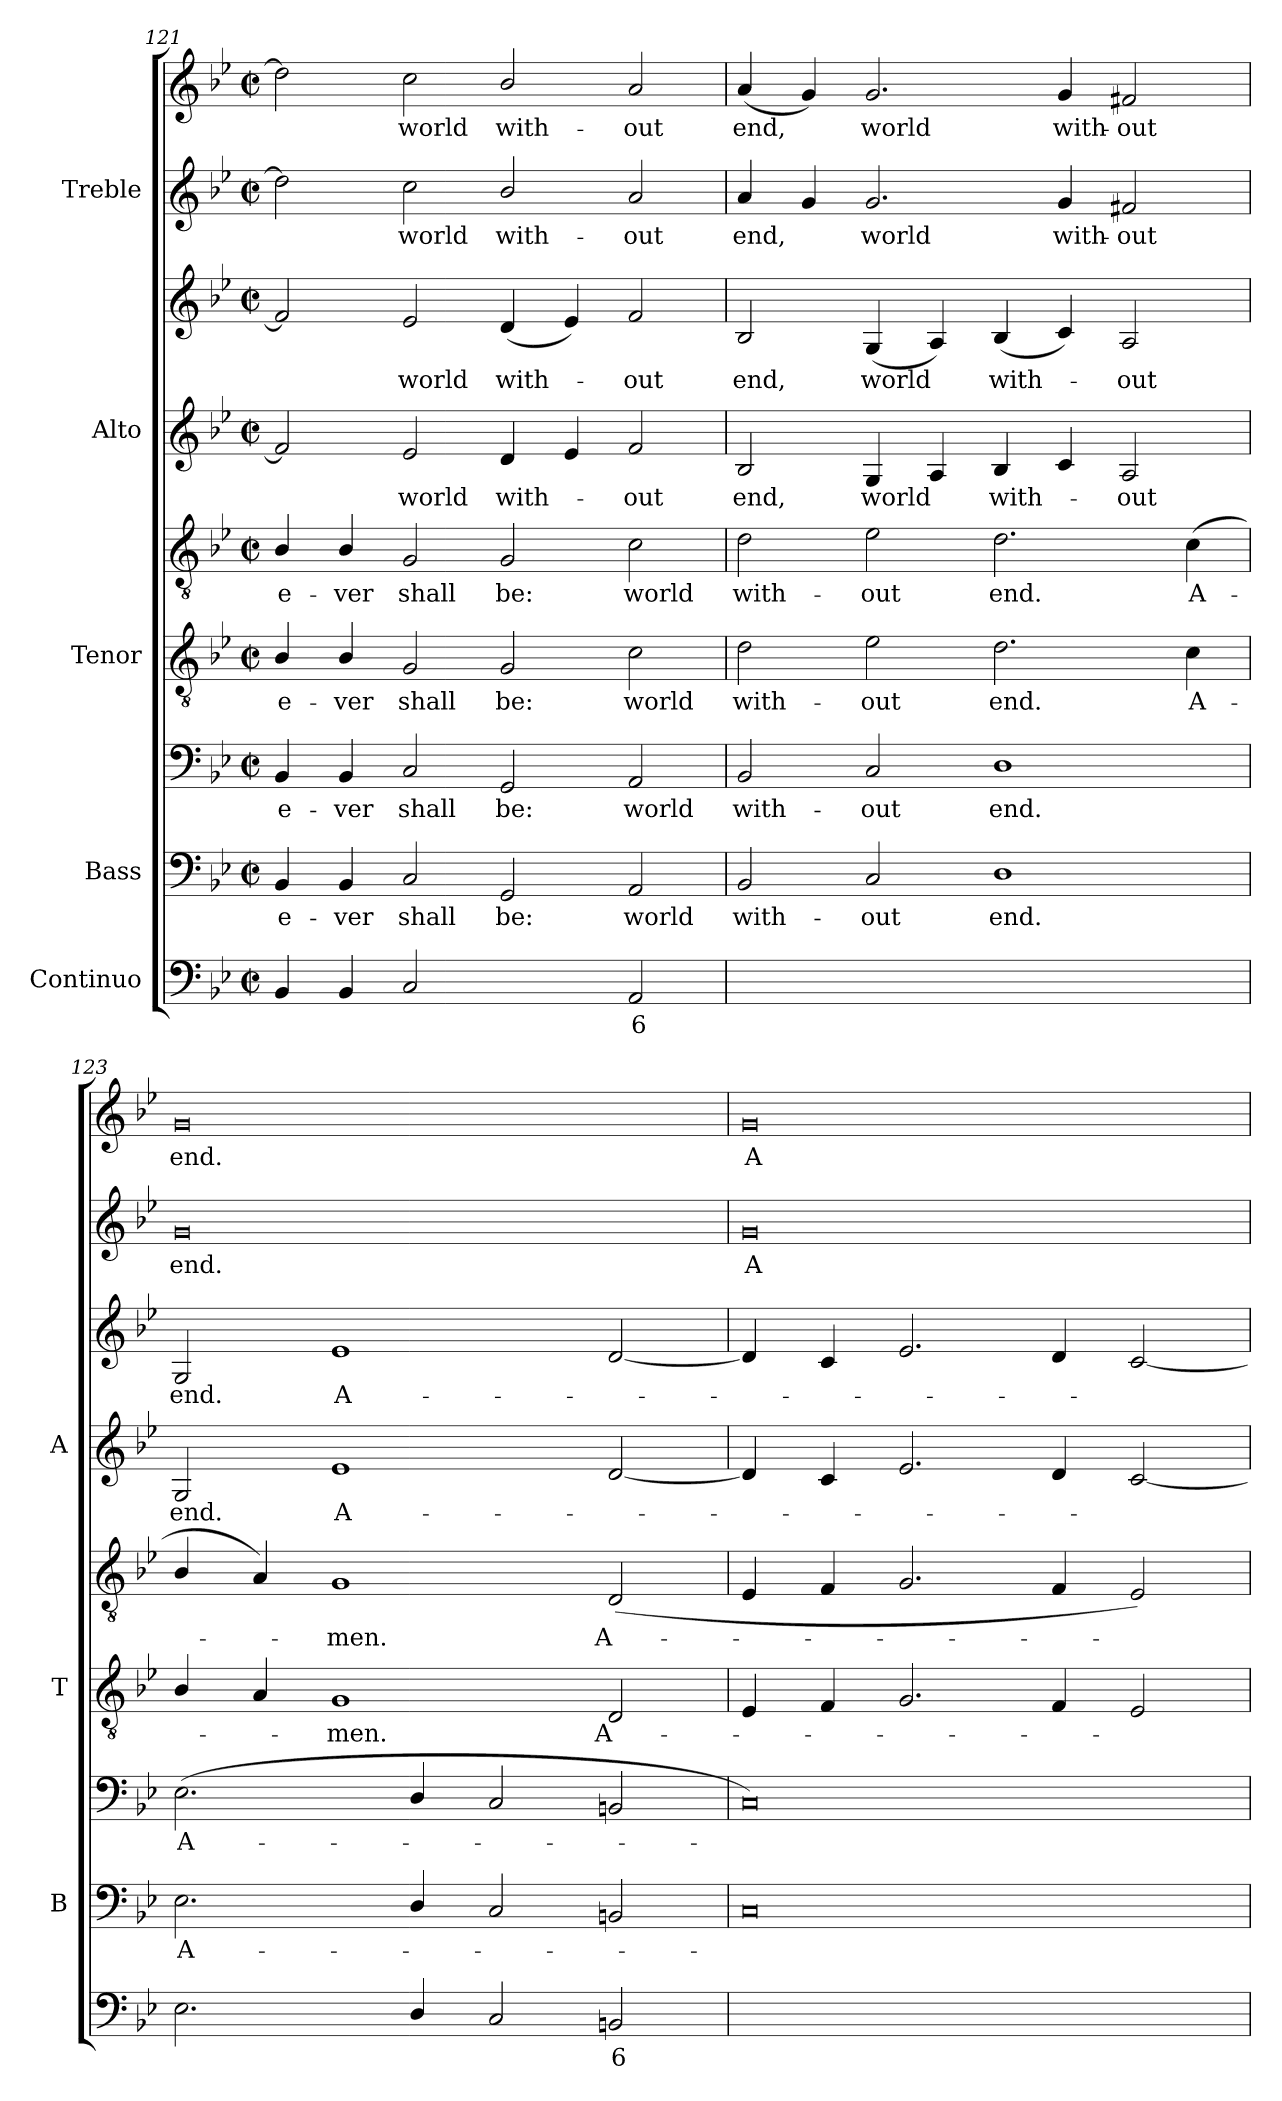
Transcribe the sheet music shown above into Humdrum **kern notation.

**kern	**text	**text	**kern	**text	**kern	**text	**kern	**text	**kern	**text	**kern	**text	**kern	**text	**kern	**text	**kern	**text
*part5	*part5	*part5	*part4	*part4	*part4	*part4	*part3	*part3	*part3	*part3	*part2	*part2	*part2	*part2	*part1	*part1	*part1	*part1
*staff9	*staff9	*staff9	*staff8	*staff8	*staff7	*staff7	*staff6	*staff6	*staff5	*staff5	*staff4	*staff4	*staff3	*staff3	*staff2	*staff2	*staff1	*staff1
*I"Continuo	*	*	*I"Bass	*	*	*	*I"Tenor	*	*	*	*I"Alto	*	*	*	*I"Treble	*	*	*
*	*	*	*I'B	*	*	*	*I'T	*	*	*	*I'A	*	*	*	*	*	*	*
!!LO:LB:g=z
*clefF4	*	*	*clefF4	*	*clefF4	*	*clefGv2	*	*clefGv2	*	*clefG2	*	*clefG2	*	*clefG2	*	*clefG2	*
*k[b-e-]	*	*	*k[b-e-]	*	*k[b-e-]	*	*k[b-e-]	*	*k[b-e-]	*	*k[b-e-]	*	*k[b-e-]	*	*k[b-e-]	*	*k[b-e-]	*
*B-:	*	*	*B-:	*	*B-:	*	*B-:	*	*B-:	*	*B-:	*	*B-:	*	*B-:	*	*B-:	*
*M4/2	*	*	*M4/2	*	*M4/2	*	*M4/2	*	*M4/2	*	*M4/2	*	*M4/2	*	*M4/2	*	*M4/2	*
*met(c|)	*	*	*met(c|)	*	*met(c|)	*	*met(c|)	*	*met(c|)	*	*met(c|)	*	*met(c|)	*	*met(c|)	*	*met(c|)	*
=121	=121	=121	=121	=121	=121	=121	=121	=121	=121	=121	=121	=121	=121	=121	=121	=121	=121	=121
!	!	!	!	!LO:LY:b	!	!LO:LY:b	!	!LO:LY:b	!	!LO:LY:b	!	!	!	!	!	!	!	!
4BB-	.	.	4BB-	e-	4BB-	e-	4B-/	e-	4B-/	e-	2f]	.	2f]	.	2dd]	.	2dd]	.
!	!	!	!	!LO:LY:b	!	!LO:LY:b	!	!LO:LY:b	!	!LO:LY:b	!	!	!	!	!	!	!	!
4BB-	.	.	4BB-	-ver	4BB-	-ver	4B-/	-ver	4B-/	-ver	.	.	.	.	.	.	.	.
!	!	!	!	!LO:LY:b	!	!LO:LY:b	!	!LO:LY:b	!	!LO:LY:b	!	!LO:LY:b	!	!LO:LY:b	!	!LO:LY:b	!	!LO:LY:b
2C	.	.	2C	shall	2C	shall	2G	shall	2G	shall	2e-	world	2e-	world	2cc	world	2cc	world
!	!LO:LY:b	!	!	!LO:LY:b	!	!LO:LY:b	!	!LO:LY:b	!	!LO:LY:b	!	!LO:LY:b	!	!LO:LY:b	!	!LO:LY:b	!	!LO:LY:b
[4GGyy	5	.	2GG	be:	2GG	be:	2G	be:	2G	be:	4d	with-	(<4d	with-	2b-/	with-	2b-/	with-
!	!LO:LY:b	!	!	!	!	!	!	!	!	!	!	!	!	!	!	!	!	!
4GGyy]	6	.	.	.	.	.	.	.	.	.	4e-	.	4e-)	.	.	.	.	.
!	!LO:LY:b	!	!	!LO:LY:b	!	!LO:LY:b	!	!LO:LY:b	!	!LO:LY:b	!	!LO:LY:b	!	!LO:LY:b	!	!LO:LY:b	!	!LO:LY:b
2AA	6	.	2AA	world	2AA	world	2c	world	2c	world	2f	out	2f	out	2a	-out	2a	-out
=122	=122	=122	=122	=122	=122	=122	=122	=122	=122	=122	=122	=122	=122	=122	=122	=122	=122	=122
!	!LO:LY:b	!	!	!LO:LY:b	!	!LO:LY:b	!	!LO:LY:b	!	!LO:LY:b	!	!LO:LY:b	!	!LO:LY:b	!	!LO:LY:b	!	!LO:LY:b
[4BB-yy	7	.	2BB-	with-	2BB-	with-	2d	with-	2d	with-	2B-	end,	2B-	end,	4a	end,	(<4a	end,
!	!LO:LY:b	!	!	!	!	!	!	!	!	!	!	!	!	!	!	!	!	!
4BB-yy]	6	.	.	.	.	.	.	.	.	.	.	.	.	.	4g	.	4g)	.
!	!LO:LY:b	!	!	!LO:LY:b	!	!LO:LY:b	!	!LO:LY:b	!	!LO:LY:b	!	!LO:LY:b	!	!LO:LY:b	!	!LO:LY:b	!	!LO:LY:b
[4Cyy	5	.	2C	-out	2C	-out	2e-	-out	2e-	-out	4G	world	(<4G	world	2.g	world	2.g	world
!	!LO:LY:b	!	!	!	!	!	!	!	!	!	!	!	!	!	!	!	!	!
4Cyy]	6	.	.	.	.	.	.	.	.	.	4A	.	4A)	.	.	.	.	.
!	!LO:LY:b	!LO:LY:b	!	!LO:LY:b	!	!LO:LY:b	!	!LO:LY:b	!	!LO:LY:b	!	!LO:LY:b	!	!LO:LY:b	!	!	!	!
[2Dyy	6	4	1D	end.	1D	end.	2.d	end.	2.d	end.	4B-	with-	(<4B-	with-	.	.	.	.
!	!	!	!	!	!	!	!	!	!	!	!	!	!	!	!	!LO:LY:b	!	!LO:LY:b
.	.	.	.	.	.	.	.	.	.	.	4c	.	4c)	.	4g	with-	4g	with-
!	!LO:LY:b	!LO:LY:b	!	!	!	!	!	!	!	!	!	!LO:LY:b	!	!LO:LY:b	!	!LO:LY:b	!	!LO:LY:b
2Dyy]	5	3	.	.	.	.	.	.	.	.	2A	out	2A	out	2f#X	-out	2f#X	-out
!	!	!	!	!	!	!	!	!LO:LY:b	!	!LO:LY:b	!	!	!	!	!	!	!	!
.	.	.	.	.	.	.	4c	A-	(<4c	A-	.	.	.	.	.	.	.	.
=123	=123	=123	=123	=123	=123	=123	=123	=123	=123	=123	=123	=123	=123	=123	=123	=123	=123	=123
!	!	!	!	!LO:LY:b	!	!LO:LY:b	!	!	!	!	!	!LO:LY:b	!	!LO:LY:b	!	!LO:LY:b	!	!LO:LY:b
2.E-	.	.	2.E-	A-	(<2.E-	A-	4B-/	.	4B-/	.	2G	end.	2G	end.	0g	end.	0g	end.
.	.	.	.	.	.	.	4A	.	4A)	.	.	.	.	.	.	.	.	.
!	!	!	!	!	!	!	!	!LO:LY:b	!	!LO:LY:b	!	!LO:LY:b	!	!LO:LY:b	!	!	!	!
.	.	.	.	.	.	.	1G	men.	1G	men.	1e-	A-	1e-	A-	.	.	.	.
4D/	.	.	4D/	.	4D/	.	.	.	.	.	.	.	.	.	.	.	.	.
2C	.	.	2C	.	2C	.	.	.	.	.	.	.	.	.	.	.	.	.
!	!LO:LY:b	!	!	!	!	!	!	!LO:LY:b	!	!LO:LY:b	!	!	!	!	!	!	!	!
2BBn	6	.	2BBn	.	2BBn	.	2D	A-	(<2D	A-	[2d	.	[2d	.	.	.	.	.
=124	=124	=124	=124	=124	=124	=124	=124	=124	=124	=124	=124	=124	=124	=124	=124	=124	=124	=124
!	!LO:LY:b	!	!	!	!	!	!	!	!	!	!	!	!	!	!	!LO:LY:b	!	!LO:LY:b
[4Cyy	9	.	0C	.	0C)	.	4E-	.	4E-	.	4d]	.	4d]	.	0g	A-	0g	A-
!	!LO:LY:b	!	!	!	!	!	!	!	!	!	!	!	!	!	!	!	!	!
4Cyy_	8	.	.	.	.	.	4F	.	4F	.	4c	.	4c	.	.	.	.	.
!	!LO:LY:b	!LO:LY:b	!	!	!	!	!	!	!	!	!	!	!	!	!	!	!	!
1.Cyy]	5	3	.	.	.	.	2.G	.	2.G	.	2.e-	.	2.e-	.	.	.	.	.
.	.	.	.	.	.	.	4F	.	4F	.	4d	.	4d	.	.	.	.	.
.	.	.	.	.	.	.	2E-	.	2E-)	.	[2c	.	[2c	.	.	.	.	.
=	=	=	=	=	=	=	=	=	=	=	=	=	=	=	=	=	=	=
*-	*-	*-	*-	*-	*-	*-	*-	*-	*-	*-	*-	*-	*-	*-	*-	*-	*-	*-
